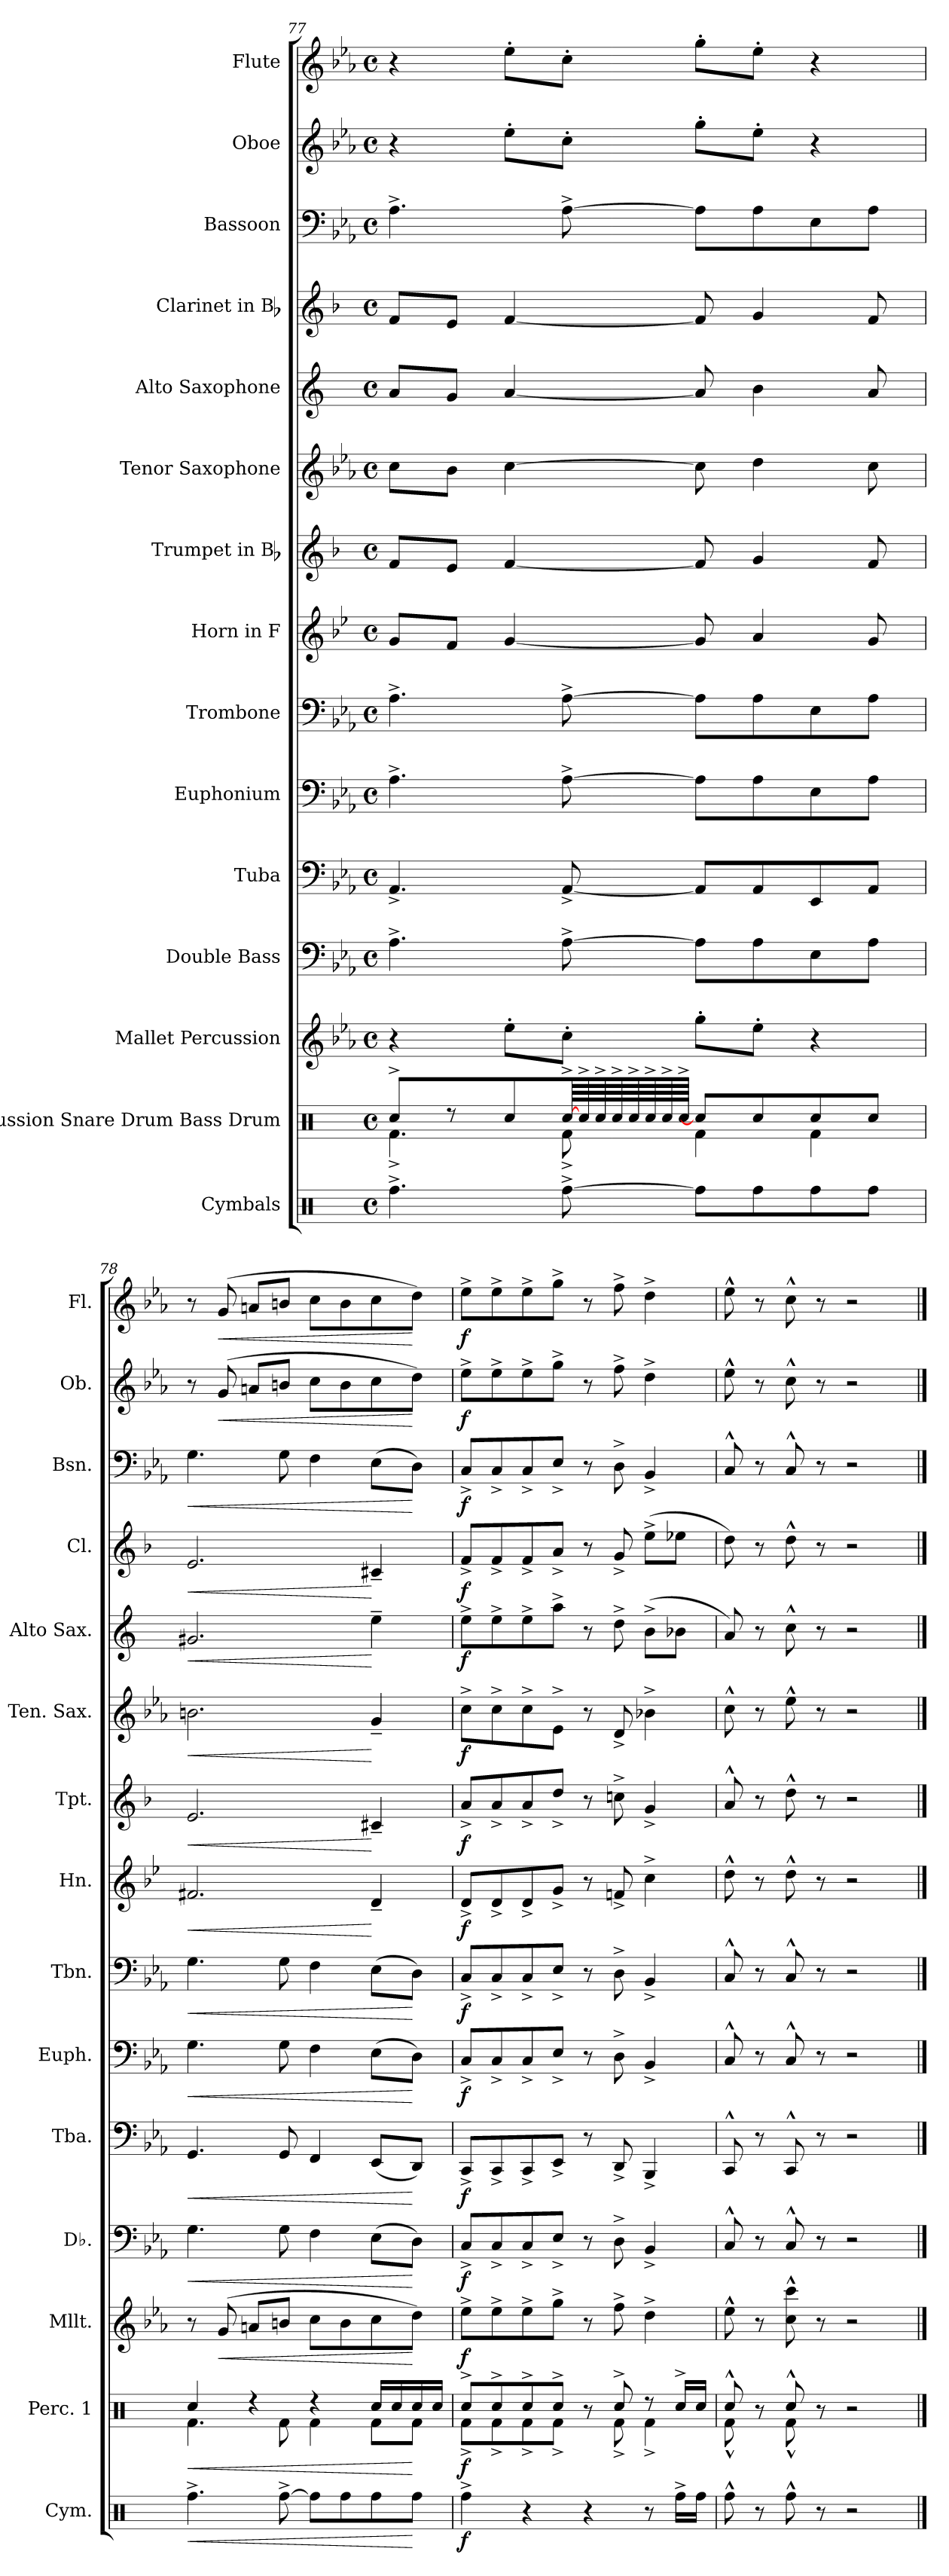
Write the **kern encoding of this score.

**kern	**dynam	**kern	**dynam	**kern	**dynam	**kern	**dynam	**kern	**dynam	**kern	**dynam	**kern	**dynam	**kern	**dynam	**kern	**dynam	**kern	**dynam	**kern	**dynam	**kern	**dynam	**kern	**dynam	**kern	**dynam	**kern	**dynam
*part15	*part15	*part14	*part14	*part13	*part13	*part12	*part12	*part11	*part11	*part10	*part10	*part9	*part9	*part8	*part8	*part7	*part7	*part6	*part6	*part5	*part5	*part4	*part4	*part3	*part3	*part2	*part2	*part1	*part1
*staff15	*staff15	*staff14	*staff14	*staff13	*staff13	*staff12	*staff12	*staff11	*staff11	*staff10	*staff10	*staff9	*staff9	*staff8	*staff8	*staff7	*staff7	*staff6	*staff6	*staff5	*staff5	*staff4	*staff4	*staff3	*staff3	*staff2	*staff2	*staff1	*staff1
*I"Cymbals	*	*I"Percussion Snare Drum Bass Drum	*	*I"Mallet Percussion	*	*I"Double Bass	*	*I"Tuba	*	*I"Euphonium	*	*I"Trombone	*	*I"Horn in F	*	*I"Trumpet in Bb	*	*I"Tenor Saxophone	*	*I"Alto Saxophone	*	*I"Clarinet in Bb	*	*I"Bassoon	*	*I"Oboe	*	*I"Flute	*
*I'Cym.	*	*I'Perc. 1	*	*I'Mllt.	*	*I'Db.	*	*I'Tba.	*	*I'Euph.	*	*I'Tbn.	*	*I'Hn.	*	*I'Tpt.	*	*I'Ten. Sax.	*	*I'Alto Sax.	*	*I'Cl.	*	*I'Bsn.	*	*I'Ob.	*	*I'Fl.	*
*clefX	*	*clefX	*	*clefG2	*	*clefF4	*	*clefF4	*	*clefF4	*	*clefF4	*	*clefG2	*	*clefG2	*	*clefG2	*	*clefG2	*	*clefG2	*	*clefF4	*	*clefG2	*	*clefG2	*
*	*	*	*	*ITrd-14c-24	*	*ITrd7c12	*	*	*	*	*	*	*	*ITrd4c7	*	*ITrd1c2	*	*ITrd8c14	*	*ITrd5c9	*	*ITrd1c2	*	*	*	*	*	*	*
*k[]	*	*k[]	*	*k[b-e-a-]	*	*k[b-e-a-]	*	*k[b-e-a-]	*	*k[b-e-a-]	*	*k[b-e-a-]	*	*k[b-e-a-]	*	*k[b-e-a-]	*	*k[b-e-a-]	*	*k[b-e-a-]	*	*k[b-e-a-]	*	*k[b-e-a-]	*	*k[b-e-a-]	*	*k[b-e-a-]	*
*C:	*	*C:	*	*E-:	*	*E-:	*	*E-:	*	*E-:	*	*E-:	*	*E-:	*	*E-:	*	*E-:	*	*E-:	*	*E-:	*	*E-:	*	*E-:	*	*E-:	*
*M4/4	*	*M4/4	*	*M4/4	*	*M4/4	*	*M4/4	*	*M4/4	*	*M4/4	*	*M4/4	*	*M4/4	*	*M4/4	*	*M4/4	*	*M4/4	*	*M4/4	*	*M4/4	*	*M4/4	*
*met(c)	*	*met(c)	*	*met(c)	*	*met(c)	*	*met(c)	*	*met(c)	*	*met(c)	*	*met(c)	*	*met(c)	*	*met(c)	*	*met(c)	*	*met(c)	*	*met(c)	*	*met(c)	*	*met(c)	*
=77	=77	=77	=77	=77	=77	=77	=77	=77	=77	=77	=77	=77	=77	=77	=77	=77	=77	=77	=77	=77	=77	=77	=77	=77	=77	=77	=77	=77	=77
*	*	*^	*	*	*	*	*	*	*	*	*	*	*	*	*	*	*	*	*	*	*	*	*	*	*	*	*	*	*
4.Rff^i\	.	8Rcc^i/	4.Rf^i\	.	4r	.	4.AA-^i\	.	4.AA-^i/	.	4.A-^i\	.	4.A-^i\	.	8ci/L	.	8e-i/L	.	8ci\L	.	8ci/L	.	8e-i/L	.	4.A-^i\	.	4r	.	4r	.
.	.	8r	.	.	.	.	.	.	.	.	.	.	.	.	8B-i/J	.	8di/J	.	8B-i\J	.	8B-i/J	.	8di/J	.	.	.	.	.	.	.
.	.	8Rcci/L	.	.	8eeee-'i\L	.	.	.	.	.	.	.	.	.	[<4ci/	.	[<4e-i/	.	[>4ci\	.	[<4ci/	.	[<4e-i/	.	.	.	8ee-'i\L	.	8ee-'i\L	.
*	*	*tremolo	*	*	*	*	*	*	*	*	*	*	*	*	*	*	*	*	*	*	*	*	*	*	*	*	*	*	*	*
[>8Rff^i\	.	[>64Rcc^i/	8Rf^i\	.	8cccc'i\J	.	[>8AA-^i\	.	[<8AA-^i/	.	[>8A-^i\	.	[>8A-^i\	.	.	.	.	.	.	.	.	.	.	.	[>8A-^i\	.	8cc'i\J	.	8cc'i\J	.
.	.	64Rcc^i/	.	.	.	.	.	.	.	.	.	.	.	.	.	.	.	.	.	.	.	.	.	.	.	.	.	.	.	.
.	.	64Rcc^i/	.	.	.	.	.	.	.	.	.	.	.	.	.	.	.	.	.	.	.	.	.	.	.	.	.	.	.	.
.	.	64Rcc^i/	.	.	.	.	.	.	.	.	.	.	.	.	.	.	.	.	.	.	.	.	.	.	.	.	.	.	.	.
.	.	64Rcc^i/	.	.	.	.	.	.	.	.	.	.	.	.	.	.	.	.	.	.	.	.	.	.	.	.	.	.	.	.
.	.	64Rcc^i/	.	.	.	.	.	.	.	.	.	.	.	.	.	.	.	.	.	.	.	.	.	.	.	.	.	.	.	.
.	.	64Rcc^i/	.	.	.	.	.	.	.	.	.	.	.	.	.	.	.	.	.	.	.	.	.	.	.	.	.	.	.	.
.	.	64Rcc^i/JJJJ	.	.	.	.	.	.	.	.	.	.	.	.	.	.	.	.	.	.	.	.	.	.	.	.	.	.	.	.
*	*	*Xtremolo	*	*	*	*	*	*	*	*	*	*	*	*	*	*	*	*	*	*	*	*	*	*	*	*	*	*	*	*
8Rffi\L]	.	8Rcci/L]	4Rfi\	.	8gggg'i\L	.	8AA-i\L]	.	8AA-i/L]	.	8A-i\L]	.	8A-i\L]	.	8ci/]	.	8e-i/]	.	8ci\]	.	8ci/]	.	8e-i/]	.	8A-i\L]	.	8gg'i\L	.	8gg'i\L	.
8Rffi\	.	8Rcci/	.	.	8eeee-'i\J	.	8AA-i\	.	8AA-i/	.	8A-i\	.	8A-i\	.	4di/	.	4fi/	.	4di\	.	4di\	.	4fi/	.	8A-i\	.	8ee-'i\J	.	8ee-'i\J	.
8Rffi\	.	8Rcci/	4Rfi\	.	4r	.	8EE-i\	.	8EE-i/	.	8E-i\	.	8E-i\	.	.	.	.	.	.	.	.	.	.	.	8E-i\	.	4r	.	4r	.
8Rffi\J	.	8Rcci/J	.	.	.	.	8AA-i\J	.	8AA-i/J	.	8A-i\J	.	8A-i\J	.	8ci/	.	8e-i/	.	8ci\	.	8ci/	.	8e-i/	.	8A-i\J	.	.	.	.	.
=78	=78	=78	=78	=78	=78	=78	=78	=78	=78	=78	=78	=78	=78	=78	=78	=78	=78	=78	=78	=78	=78	=78	=78	=78	=78	=78	=78	=78	=78	=78
!	!LO:HP:b	!	!	!LO:HP:b	!	!	!	!LO:HP:b	!	!LO:HP:b	!	!LO:HP:b	!	!LO:HP:b	!	!LO:HP:b	!	!LO:HP:b	!	!LO:HP:b	!	!LO:HP:b	!	!LO:HP:b	!	!LO:HP:b	!	!	!	!
4.Rff^i\	<	4Rcci/	4.Rfi\	<	8r	.	4.GGi\	<	4.GGi/	<	4.Gi\	<	4.Gi\	<	2.Bni/	<	2.di/	<	2.Bni\	<	2.Bni/	<	2.di/	<	4.Gi\	<	8r	.	8r	.
!	!	!	!	!	!	!LO:HP:b	!	!	!	!	!	!	!	!	!	!	!	!	!	!	!	!	!	!	!	!	!	!LO:HP:b	!	!LO:HP:b
.	.	.	.	.	(8gggi/	<	.	.	.	.	.	.	.	.	.	.	.	.	.	.	.	.	.	.	.	.	(8gi/	<	(8gi/	<
.	.	4r	.	.	8aaani/L	.	.	.	.	.	.	.	.	.	.	.	.	.	.	.	.	.	.	.	.	.	8ani/L	.	8ani/L	.
[>8Rff^i\	.	.	8Rfi\	.	8bbbni/J	.	8GGi\	.	8GGi/	.	8Gi\	.	8Gi\	.	.	.	.	.	.	.	.	.	.	.	8Gi\	.	8bni/J	.	8bni/J	.
8Rffi\L]	.	4r	4Rfi\	.	8cccci\L	.	4FFi\	.	4FFi/	.	4Fi\	.	4Fi\	.	.	.	.	.	.	.	.	.	.	.	4Fi\	.	8cci\L	.	8cci\L	.
8Rffi\	.	.	.	.	8bbbi\	.	.	.	.	.	.	.	.	.	.	.	.	.	.	.	.	.	.	.	.	.	8bi\	.	8bi\	.
8Rffi\	.	16Rcci/LL	8Rfi\L	.	8cccci\	.	(8EE-i\L	.	(8EE-i/L	.	(8E-i\L	.	(8E-i\L	.	4G~i/	[	4Bn~i/	[	4G~i/	[	4g~i\	[	4Bn~i/	[	(8E-i\L	.	8cci\	.	8cci\	.
.	.	16Rcci/	.	.	.	.	.	.	.	.	.	.	.	.	.	.	.	.	.	.	.	.	.	.	.	.	.	.	.	.
8Rffi\J	[	16Rcci/	8Rfi\J	[	8ddddi\J)	[	8DDi\J)	[	8DDi/J)	[	8Di\J)	[	8Di\J)	[	.	.	.	.	.	.	.	.	.	.	8Di\J)	[	8ddi\J)	[	8ddi\J)	[
.	.	16Rcci/JJ	.	.	.	.	.	.	.	.	.	.	.	.	.	.	.	.	.	.	.	.	.	.	.	.	.	.	.	.
=79	=79	=79	=79	=79	=79	=79	=79	=79	=79	=79	=79	=79	=79	=79	=79	=79	=79	=79	=79	=79	=79	=79	=79	=79	=79	=79	=79	=79	=79	=79
4Rff^i\	f	8Rcc^i/L	8Rf^i\L	f	8eeee-^i\L	f	8CC^i/L	f	8CC^i/L	f	8C^i/L	f	8C^i/L	f	8G^i/L	f	8g^i/L	f	8c^i\L	f	8g^i\L	f	8e-^i/L	f	8C^i/L	f	8ee-^i\L	f	8ee-^i\L	f
.	.	8Rcc^i/	8Rf^i\	.	8eeee-^i\	.	8CC^i/	.	8CC^i/	.	8C^i/	.	8C^i/	.	8G^i/	.	8g^i/	.	8c^i\	.	8g^i\	.	8e-^i/	.	8C^i/	.	8ee-^i\	.	8ee-^i\	.
4r	.	8Rcc^i/	8Rf^i\	.	8eeee-^i\	.	8CC^i/	.	8CC^i/	.	8C^i/	.	8C^i/	.	8G^i/	.	8g^i/	.	8c^i\	.	8g^i\	.	8e-^i/	.	8C^i/	.	8ee-^i\	.	8ee-^i\	.
.	.	8Rcc^i/J	8Rf^i\J	.	8gggg^i\J	.	8EE-^i/J	.	8EE-^i/J	.	8E-^i/J	.	8E-^i/J	.	8c^i/J	.	8cc^i/J	.	8E-^i\J	.	8cc^i\J	.	8g^i/J	.	8E-^i/J	.	8gg^i\J	.	8gg^i\J	.
4r	.	8r	8ryy	.	8r	.	8r	.	8r	.	8r	.	8r	.	8r	.	8r	.	8r	.	8r	.	8r	.	8r	.	8r	.	8r	.
.	.	8Rcc^i/	8Rf^i\	.	8ffff^i\	.	8DD^i\	.	8DD^i/	.	8D^i\	.	8D^i\	.	8B-X^i/	.	8b-X^i\	.	8D^i/	.	8f^i\	.	8f^i/	.	8D^i\	.	8ff^i\	.	8ff^i\	.
8r	.	8r	4Rf^i\	.	4dddd^i\	.	4BBB-^i/	.	4BBB-^i/	.	4BB-^i/	.	4BB-^i/	.	4f^i\	.	4f^i/	.	4B-X^i\	.	(8d^i\L	.	(8dd^i\L	.	4BB-^i/	.	4dd^i\	.	4dd^i\	.
16Rff^i\LL	.	16Rcc^i/LL	.	.	.	.	.	.	.	.	.	.	.	.	.	.	.	.	.	.	8d-Xi\J	.	8dd-Xi\J	.	.	.	.	.	.	.
16Rffi\JJ	.	16Rcci/JJ	.	.	.	.	.	.	.	.	.	.	.	.	.	.	.	.	.	.	.	.	.	.	.	.	.	.	.	.
=80	=80	=80	=80	=80	=80	=80	=80	=80	=80	=80	=80	=80	=80	=80	=80	=80	=80	=80	=80	=80	=80	=80	=80	=80	=80	=80	=80	=80	=80	=80
8Rff^^i\	.	8Rcc^^i/	8Rf^^i\	.	8eeee-^^i\	.	8CC^^i/	.	8CC^^i/	.	8C^^i/	.	8C^^i/	.	8g^^i\	.	8g^^i/	.	8c^^i\	.	8ci/)	.	8cci\)	.	8C^^i/	.	8ee-^^i\	.	8ee-^^i\	.
8r	.	8r	8ryy	.	8r	.	8r	.	8r	.	8r	.	8r	.	8r	.	8r	.	8r	.	8r	.	8r	.	8r	.	8r	.	8r	.
8Rff^^i\	.	8Rcc^^i/	8Rf^^i\	.	8cccci\^^ 8ccccci^^	.	8CC^^i/	.	8CC^^i/	.	8C^^i/	.	8C^^i/	.	8g^^i\	.	8cc^^i\	.	8e-^^i\	.	8e-^^i\	.	8cc^^i\	.	8C^^i/	.	8cc^^i\	.	8cc^^i\	.
8r	.	8r	8ryy	.	8r	.	8r	.	8r	.	8r	.	8r	.	8r	.	8r	.	8r	.	8r	.	8r	.	8r	.	8r	.	8r	.
2r	.	2r	2ryy	.	2r	.	2r	.	2r	.	2r	.	2r	.	2r	.	2r	.	2r	.	2r	.	2r	.	2r	.	2r	.	2r	.
*	*	*v	*v	*	*	*	*	*	*	*	*	*	*	*	*	*	*	*	*	*	*	*	*	*	*	*	*	*	*	*
==	==	==	==	==	==	==	==	==	==	==	==	==	==	==	==	==	==	==	==	==	==	==	==	==	==	==	==	==	==
*-	*-	*-	*-	*-	*-	*-	*-	*-	*-	*-	*-	*-	*-	*-	*-	*-	*-	*-	*-	*-	*-	*-	*-	*-	*-	*-	*-	*-	*-
